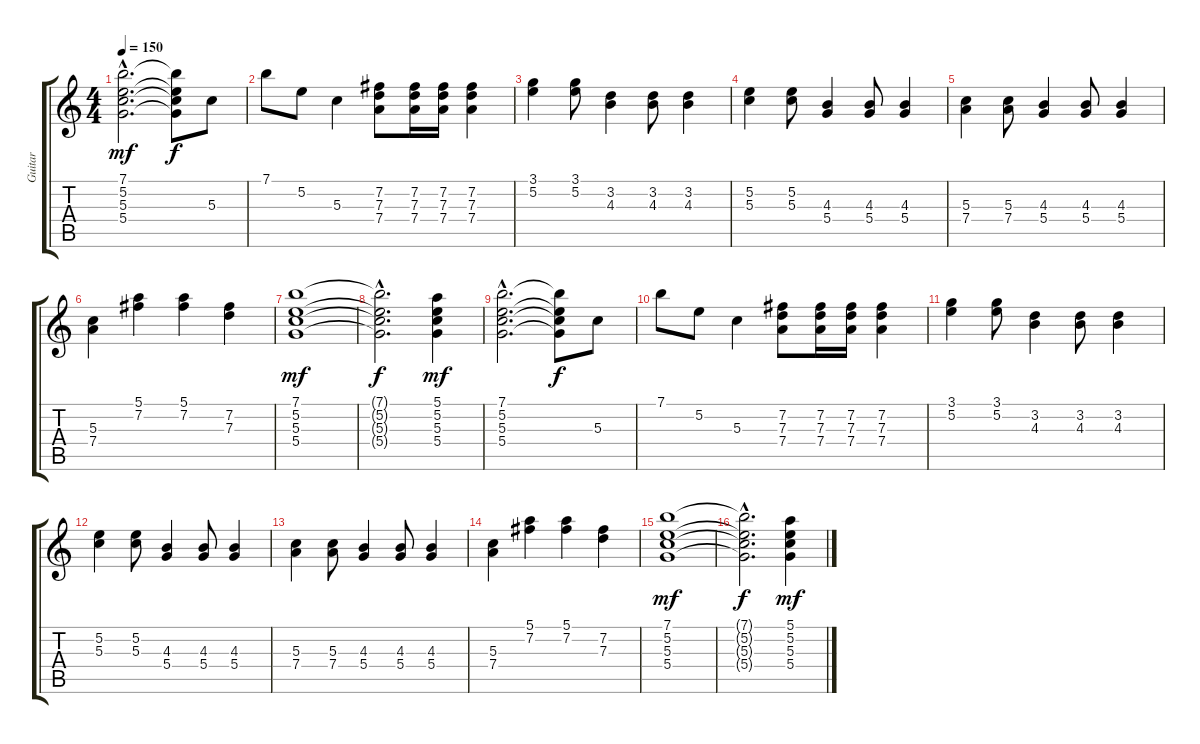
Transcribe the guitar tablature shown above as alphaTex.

\track ("Guitar" "Guitar") {instrument distortionguitar}
\staff {score tabs}
\tuning (E4 B3 G3 D3 A2 E2) {hide}
\ts (4 4)
\tempo 150
\clef g2
\ks c
(7.1{hac} 5.2{hac} 5.3{hac} 5.4{hac}).2{d dy mf} (7.1{t} 5.2{t} 5.3{t} 5.4{t}).8{dy f} 5.3.8 |
7.1.8 5.2.8 5.3.4 (7.2 7.3 7.4).8 (7.2 7.3 7.4).16 (7.2 7.3 7.4).16 (7.2 7.3 7.4).4 |
(3.1 5.2).4 (3.1 5.2).8 (3.2 4.3).4 (3.2 4.3).8 (3.2 4.3).4 |
(5.2 5.3).4 (5.2 5.3).8 (4.3 5.4).4 (4.3 5.4).8 (4.3 5.4).4 |
(5.3 7.4).4 (5.3 7.4).8 (4.3 5.4).4 (4.3 5.4).8 (4.3 5.4).4 |
(5.3 7.4).4 (5.1 7.2).4 (5.1 7.2).4 (7.2 7.3).4 |
(7.1 5.2 5.3 5.4).1{dy mf} |
(7.1{hac t} 5.2{hac t} 5.3{hac t} 5.4{hac t}).2{d dy f} (5.1 5.2 5.3 5.4).4{dy mf} |
(7.1{hac} 5.2{hac} 5.3{hac} 5.4{hac}).2{d} (7.1{t} 5.2{t} 5.3{t} 5.4{t}).8{dy f} 5.3.8 |
7.1.8 5.2.8 5.3.4 (7.2 7.3 7.4).8 (7.2 7.3 7.4).16 (7.2 7.3 7.4).16 (7.2 7.3 7.4).4 |
(3.1 5.2).4 (3.1 5.2).8 (3.2 4.3).4 (3.2 4.3).8 (3.2 4.3).4 |
(5.2 5.3).4 (5.2 5.3).8 (4.3 5.4).4 (4.3 5.4).8 (4.3 5.4).4 |
(5.3 7.4).4 (5.3 7.4).8 (4.3 5.4).4 (4.3 5.4).8 (4.3 5.4).4 |
(5.3 7.4).4 (5.1 7.2).4 (5.1 7.2).4 (7.2 7.3).4 |
(7.1 5.2 5.3 5.4).1{dy mf} |
(7.1{hac t} 5.2{hac t} 5.3{hac t} 5.4{hac t}).2{d dy f} (5.1 5.2 5.3 5.4).4{dy mf}
